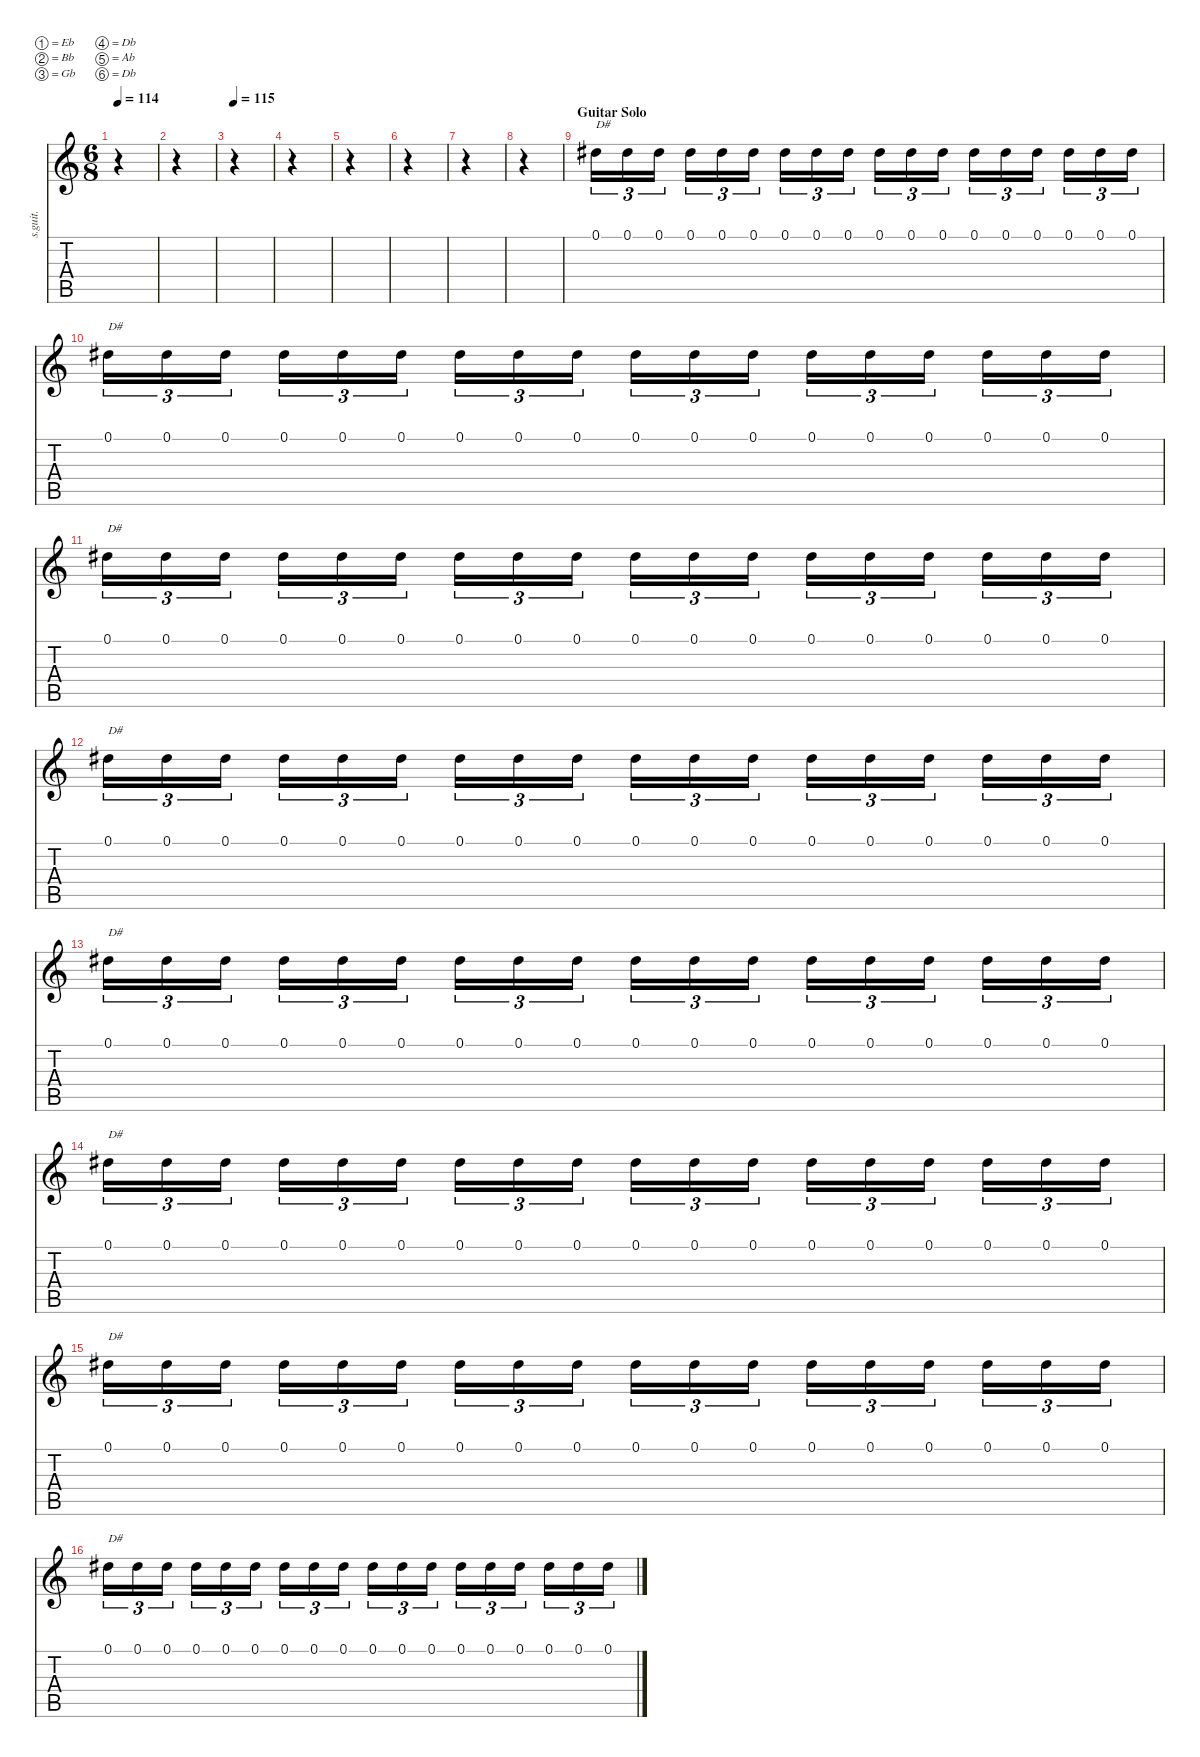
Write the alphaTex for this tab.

\defaultSystemsLayout 4
\hideDynamics
\bracketExtendMode nobrackets
\track ("Daron - Solo Guitar 7" "s.guit.") {instrument electricguitarclean}
\staff {score tabs}
\tuning (Eb4 Bb3 Gb3 Db3 Ab2 Db2)
\ts (6 8)
\tempo 114
\clef g2
\ks c
r.4{dy fff} |
r.4 |
\tempo 115
r.4 |
r.4 |
r.4 |
r.4 |
r.4 |
r.4 |
\section ("" "Guitar Solo")
\tempo (115 hide)
0.1{acc #}.16{tu (3 2) txt "D#" lyrics (0 "") lyrics (1 "") lyrics (2 "") lyrics (3 "") lyrics (4 "")} 0.1{acc #}.16{tu (3 2) lyrics (0 "") lyrics (1 "") lyrics (2 "") lyrics (3 "") lyrics (4 "")} 0.1{acc #}.16{tu (3 2) lyrics (0 "") lyrics (1 "") lyrics (2 "") lyrics (3 "") lyrics (4 "")} 0.1{acc #}.16{tu (3 2) lyrics (0 "") lyrics (1 "") lyrics (2 "") lyrics (3 "") lyrics (4 "")} 0.1{acc #}.16{tu (3 2) lyrics (0 "") lyrics (1 "") lyrics (2 "") lyrics (3 "") lyrics (4 "")} 0.1{acc #}.16{tu (3 2) lyrics (0 "") lyrics (1 "") lyrics (2 "") lyrics (3 "") lyrics (4 "")} 0.1{acc #}.16{tu (3 2) lyrics (0 "") lyrics (1 "") lyrics (2 "") lyrics (3 "") lyrics (4 "")} 0.1{acc #}.16{tu (3 2) lyrics (0 "") lyrics (1 "") lyrics (2 "") lyrics (3 "") lyrics (4 "")} 0.1{acc #}.16{tu (3 2) lyrics (0 "") lyrics (1 "") lyrics (2 "") lyrics (3 "") lyrics (4 "")} 0.1{acc #}.16{tu (3 2) lyrics (0 "") lyrics (1 "") lyrics (2 "") lyrics (3 "") lyrics (4 "")} 0.1{acc #}.16{tu (3 2) lyrics (0 "") lyrics (1 "") lyrics (2 "") lyrics (3 "") lyrics (4 "")} 0.1{acc #}.16{tu (3 2) lyrics (0 "") lyrics (1 "") lyrics (2 "") lyrics (3 "") lyrics (4 "")} 0.1{acc #}.16{tu (3 2) lyrics (0 "") lyrics (1 "") lyrics (2 "") lyrics (3 "") lyrics (4 "")} 0.1{acc #}.16{tu (3 2) lyrics (0 "") lyrics (1 "") lyrics (2 "") lyrics (3 "") lyrics (4 "")} 0.1{acc #}.16{tu (3 2) lyrics (0 "") lyrics (1 "") lyrics (2 "") lyrics (3 "") lyrics (4 "")} 0.1{acc #}.16{tu (3 2) lyrics (0 "") lyrics (1 "") lyrics (2 "") lyrics (3 "") lyrics (4 "")} 0.1{acc #}.16{tu (3 2) lyrics (0 "") lyrics (1 "") lyrics (2 "") lyrics (3 "") lyrics (4 "")} 0.1{acc #}.16{tu (3 2) lyrics (0 "") lyrics (1 "") lyrics (2 "") lyrics (3 "") lyrics (4 "")} |
0.1{acc #}.16{tu (3 2) txt "D#" lyrics (0 "") lyrics (1 "") lyrics (2 "") lyrics (3 "") lyrics (4 "")} 0.1{acc #}.16{tu (3 2) lyrics (0 "") lyrics (1 "") lyrics (2 "") lyrics (3 "") lyrics (4 "")} 0.1{acc #}.16{tu (3 2) lyrics (0 "") lyrics (1 "") lyrics (2 "") lyrics (3 "") lyrics (4 "")} 0.1{acc #}.16{tu (3 2) lyrics (0 "") lyrics (1 "") lyrics (2 "") lyrics (3 "") lyrics (4 "")} 0.1{acc #}.16{tu (3 2) lyrics (0 "") lyrics (1 "") lyrics (2 "") lyrics (3 "") lyrics (4 "")} 0.1{acc #}.16{tu (3 2) lyrics (0 "") lyrics (1 "") lyrics (2 "") lyrics (3 "") lyrics (4 "")} 0.1{acc #}.16{tu (3 2) lyrics (0 "") lyrics (1 "") lyrics (2 "") lyrics (3 "") lyrics (4 "")} 0.1{acc #}.16{tu (3 2) lyrics (0 "") lyrics (1 "") lyrics (2 "") lyrics (3 "") lyrics (4 "")} 0.1{acc #}.16{tu (3 2) lyrics (0 "") lyrics (1 "") lyrics (2 "") lyrics (3 "") lyrics (4 "")} 0.1{acc #}.16{tu (3 2) lyrics (0 "") lyrics (1 "") lyrics (2 "") lyrics (3 "") lyrics (4 "")} 0.1{acc #}.16{tu (3 2) lyrics (0 "") lyrics (1 "") lyrics (2 "") lyrics (3 "") lyrics (4 "")} 0.1{acc #}.16{tu (3 2) lyrics (0 "") lyrics (1 "") lyrics (2 "") lyrics (3 "") lyrics (4 "")} 0.1{acc #}.16{tu (3 2) lyrics (0 "") lyrics (1 "") lyrics (2 "") lyrics (3 "") lyrics (4 "")} 0.1{acc #}.16{tu (3 2) lyrics (0 "") lyrics (1 "") lyrics (2 "") lyrics (3 "") lyrics (4 "")} 0.1{acc #}.16{tu (3 2) lyrics (0 "") lyrics (1 "") lyrics (2 "") lyrics (3 "") lyrics (4 "")} 0.1{acc #}.16{tu (3 2) lyrics (0 "") lyrics (1 "") lyrics (2 "") lyrics (3 "") lyrics (4 "")} 0.1{acc #}.16{tu (3 2) lyrics (0 "") lyrics (1 "") lyrics (2 "") lyrics (3 "") lyrics (4 "")} 0.1{acc #}.16{tu (3 2) lyrics (0 "") lyrics (1 "") lyrics (2 "") lyrics (3 "") lyrics (4 "")} |
0.1{acc #}.16{tu (3 2) txt "D#" lyrics (0 "") lyrics (1 "") lyrics (2 "") lyrics (3 "") lyrics (4 "")} 0.1{acc #}.16{tu (3 2) lyrics (0 "") lyrics (1 "") lyrics (2 "") lyrics (3 "") lyrics (4 "")} 0.1{acc #}.16{tu (3 2) lyrics (0 "") lyrics (1 "") lyrics (2 "") lyrics (3 "") lyrics (4 "")} 0.1{acc #}.16{tu (3 2) lyrics (0 "") lyrics (1 "") lyrics (2 "") lyrics (3 "") lyrics (4 "")} 0.1{acc #}.16{tu (3 2) lyrics (0 "") lyrics (1 "") lyrics (2 "") lyrics (3 "") lyrics (4 "")} 0.1{acc #}.16{tu (3 2) lyrics (0 "") lyrics (1 "") lyrics (2 "") lyrics (3 "") lyrics (4 "")} 0.1{acc #}.16{tu (3 2) lyrics (0 "") lyrics (1 "") lyrics (2 "") lyrics (3 "") lyrics (4 "")} 0.1{acc #}.16{tu (3 2) lyrics (0 "") lyrics (1 "") lyrics (2 "") lyrics (3 "") lyrics (4 "")} 0.1{acc #}.16{tu (3 2) lyrics (0 "") lyrics (1 "") lyrics (2 "") lyrics (3 "") lyrics (4 "")} 0.1{acc #}.16{tu (3 2) lyrics (0 "") lyrics (1 "") lyrics (2 "") lyrics (3 "") lyrics (4 "")} 0.1{acc #}.16{tu (3 2) lyrics (0 "") lyrics (1 "") lyrics (2 "") lyrics (3 "") lyrics (4 "")} 0.1{acc #}.16{tu (3 2) lyrics (0 "") lyrics (1 "") lyrics (2 "") lyrics (3 "") lyrics (4 "")} 0.1{acc #}.16{tu (3 2) lyrics (0 "") lyrics (1 "") lyrics (2 "") lyrics (3 "") lyrics (4 "")} 0.1{acc #}.16{tu (3 2) lyrics (0 "") lyrics (1 "") lyrics (2 "") lyrics (3 "") lyrics (4 "")} 0.1{acc #}.16{tu (3 2) lyrics (0 "") lyrics (1 "") lyrics (2 "") lyrics (3 "") lyrics (4 "")} 0.1{acc #}.16{tu (3 2) lyrics (0 "") lyrics (1 "") lyrics (2 "") lyrics (3 "") lyrics (4 "")} 0.1{acc #}.16{tu (3 2) lyrics (0 "") lyrics (1 "") lyrics (2 "") lyrics (3 "") lyrics (4 "")} 0.1{acc #}.16{tu (3 2) lyrics (0 "") lyrics (1 "") lyrics (2 "") lyrics (3 "") lyrics (4 "")} |
0.1{acc #}.16{tu (3 2) txt "D#" lyrics (0 "") lyrics (1 "") lyrics (2 "") lyrics (3 "") lyrics (4 "")} 0.1{acc #}.16{tu (3 2) lyrics (0 "") lyrics (1 "") lyrics (2 "") lyrics (3 "") lyrics (4 "")} 0.1{acc #}.16{tu (3 2) lyrics (0 "") lyrics (1 "") lyrics (2 "") lyrics (3 "") lyrics (4 "")} 0.1{acc #}.16{tu (3 2) lyrics (0 "") lyrics (1 "") lyrics (2 "") lyrics (3 "") lyrics (4 "")} 0.1{acc #}.16{tu (3 2) lyrics (0 "") lyrics (1 "") lyrics (2 "") lyrics (3 "") lyrics (4 "")} 0.1{acc #}.16{tu (3 2) lyrics (0 "") lyrics (1 "") lyrics (2 "") lyrics (3 "") lyrics (4 "")} 0.1{acc #}.16{tu (3 2) lyrics (0 "") lyrics (1 "") lyrics (2 "") lyrics (3 "") lyrics (4 "")} 0.1{acc #}.16{tu (3 2) lyrics (0 "") lyrics (1 "") lyrics (2 "") lyrics (3 "") lyrics (4 "")} 0.1{acc #}.16{tu (3 2) lyrics (0 "") lyrics (1 "") lyrics (2 "") lyrics (3 "") lyrics (4 "")} 0.1{acc #}.16{tu (3 2) lyrics (0 "") lyrics (1 "") lyrics (2 "") lyrics (3 "") lyrics (4 "")} 0.1{acc #}.16{tu (3 2) lyrics (0 "") lyrics (1 "") lyrics (2 "") lyrics (3 "") lyrics (4 "")} 0.1{acc #}.16{tu (3 2) lyrics (0 "") lyrics (1 "") lyrics (2 "") lyrics (3 "") lyrics (4 "")} 0.1{acc #}.16{tu (3 2) lyrics (0 "") lyrics (1 "") lyrics (2 "") lyrics (3 "") lyrics (4 "")} 0.1{acc #}.16{tu (3 2) lyrics (0 "") lyrics (1 "") lyrics (2 "") lyrics (3 "") lyrics (4 "")} 0.1{acc #}.16{tu (3 2) lyrics (0 "") lyrics (1 "") lyrics (2 "") lyrics (3 "") lyrics (4 "")} 0.1{acc #}.16{tu (3 2) lyrics (0 "") lyrics (1 "") lyrics (2 "") lyrics (3 "") lyrics (4 "")} 0.1{acc #}.16{tu (3 2) lyrics (0 "") lyrics (1 "") lyrics (2 "") lyrics (3 "") lyrics (4 "")} 0.1{acc #}.16{tu (3 2) lyrics (0 "") lyrics (1 "") lyrics (2 "") lyrics (3 "") lyrics (4 "")} |
0.1{acc #}.16{tu (3 2) txt "D#" lyrics (0 "") lyrics (1 "") lyrics (2 "") lyrics (3 "") lyrics (4 "")} 0.1{acc #}.16{tu (3 2) lyrics (0 "") lyrics (1 "") lyrics (2 "") lyrics (3 "") lyrics (4 "")} 0.1{acc #}.16{tu (3 2) lyrics (0 "") lyrics (1 "") lyrics (2 "") lyrics (3 "") lyrics (4 "")} 0.1{acc #}.16{tu (3 2) lyrics (0 "") lyrics (1 "") lyrics (2 "") lyrics (3 "") lyrics (4 "")} 0.1{acc #}.16{tu (3 2) lyrics (0 "") lyrics (1 "") lyrics (2 "") lyrics (3 "") lyrics (4 "")} 0.1{acc #}.16{tu (3 2) lyrics (0 "") lyrics (1 "") lyrics (2 "") lyrics (3 "") lyrics (4 "")} 0.1{acc #}.16{tu (3 2) lyrics (0 "") lyrics (1 "") lyrics (2 "") lyrics (3 "") lyrics (4 "")} 0.1{acc #}.16{tu (3 2) lyrics (0 "") lyrics (1 "") lyrics (2 "") lyrics (3 "") lyrics (4 "")} 0.1{acc #}.16{tu (3 2) lyrics (0 "") lyrics (1 "") lyrics (2 "") lyrics (3 "") lyrics (4 "")} 0.1{acc #}.16{tu (3 2) lyrics (0 "") lyrics (1 "") lyrics (2 "") lyrics (3 "") lyrics (4 "")} 0.1{acc #}.16{tu (3 2) lyrics (0 "") lyrics (1 "") lyrics (2 "") lyrics (3 "") lyrics (4 "")} 0.1{acc #}.16{tu (3 2) lyrics (0 "") lyrics (1 "") lyrics (2 "") lyrics (3 "") lyrics (4 "")} 0.1{acc #}.16{tu (3 2) lyrics (0 "") lyrics (1 "") lyrics (2 "") lyrics (3 "") lyrics (4 "")} 0.1{acc #}.16{tu (3 2) lyrics (0 "") lyrics (1 "") lyrics (2 "") lyrics (3 "") lyrics (4 "")} 0.1{acc #}.16{tu (3 2) lyrics (0 "") lyrics (1 "") lyrics (2 "") lyrics (3 "") lyrics (4 "")} 0.1{acc #}.16{tu (3 2) lyrics (0 "") lyrics (1 "") lyrics (2 "") lyrics (3 "") lyrics (4 "")} 0.1{acc #}.16{tu (3 2) lyrics (0 "") lyrics (1 "") lyrics (2 "") lyrics (3 "") lyrics (4 "")} 0.1{acc #}.16{tu (3 2) lyrics (0 "") lyrics (1 "") lyrics (2 "") lyrics (3 "") lyrics (4 "")} |
0.1{acc #}.16{tu (3 2) txt "D#" lyrics (0 "") lyrics (1 "") lyrics (2 "") lyrics (3 "") lyrics (4 "")} 0.1{acc #}.16{tu (3 2) lyrics (0 "") lyrics (1 "") lyrics (2 "") lyrics (3 "") lyrics (4 "")} 0.1{acc #}.16{tu (3 2) lyrics (0 "") lyrics (1 "") lyrics (2 "") lyrics (3 "") lyrics (4 "")} 0.1{acc #}.16{tu (3 2) lyrics (0 "") lyrics (1 "") lyrics (2 "") lyrics (3 "") lyrics (4 "")} 0.1{acc #}.16{tu (3 2) lyrics (0 "") lyrics (1 "") lyrics (2 "") lyrics (3 "") lyrics (4 "")} 0.1{acc #}.16{tu (3 2) lyrics (0 "") lyrics (1 "") lyrics (2 "") lyrics (3 "") lyrics (4 "")} 0.1{acc #}.16{tu (3 2) lyrics (0 "") lyrics (1 "") lyrics (2 "") lyrics (3 "") lyrics (4 "")} 0.1{acc #}.16{tu (3 2) lyrics (0 "") lyrics (1 "") lyrics (2 "") lyrics (3 "") lyrics (4 "")} 0.1{acc #}.16{tu (3 2) lyrics (0 "") lyrics (1 "") lyrics (2 "") lyrics (3 "") lyrics (4 "")} 0.1{acc #}.16{tu (3 2) lyrics (0 "") lyrics (1 "") lyrics (2 "") lyrics (3 "") lyrics (4 "")} 0.1{acc #}.16{tu (3 2) lyrics (0 "") lyrics (1 "") lyrics (2 "") lyrics (3 "") lyrics (4 "")} 0.1{acc #}.16{tu (3 2) lyrics (0 "") lyrics (1 "") lyrics (2 "") lyrics (3 "") lyrics (4 "")} 0.1{acc #}.16{tu (3 2) lyrics (0 "") lyrics (1 "") lyrics (2 "") lyrics (3 "") lyrics (4 "")} 0.1{acc #}.16{tu (3 2) lyrics (0 "") lyrics (1 "") lyrics (2 "") lyrics (3 "") lyrics (4 "")} 0.1{acc #}.16{tu (3 2) lyrics (0 "") lyrics (1 "") lyrics (2 "") lyrics (3 "") lyrics (4 "")} 0.1{acc #}.16{tu (3 2) lyrics (0 "") lyrics (1 "") lyrics (2 "") lyrics (3 "") lyrics (4 "")} 0.1{acc #}.16{tu (3 2) lyrics (0 "") lyrics (1 "") lyrics (2 "") lyrics (3 "") lyrics (4 "")} 0.1{acc #}.16{tu (3 2) lyrics (0 "") lyrics (1 "") lyrics (2 "") lyrics (3 "") lyrics (4 "")} |
0.1{acc #}.16{tu (3 2) txt "D#" lyrics (0 "") lyrics (1 "") lyrics (2 "") lyrics (3 "") lyrics (4 "")} 0.1{acc #}.16{tu (3 2) lyrics (0 "") lyrics (1 "") lyrics (2 "") lyrics (3 "") lyrics (4 "")} 0.1{acc #}.16{tu (3 2) lyrics (0 "") lyrics (1 "") lyrics (2 "") lyrics (3 "") lyrics (4 "")} 0.1{acc #}.16{tu (3 2) lyrics (0 "") lyrics (1 "") lyrics (2 "") lyrics (3 "") lyrics (4 "")} 0.1{acc #}.16{tu (3 2) lyrics (0 "") lyrics (1 "") lyrics (2 "") lyrics (3 "") lyrics (4 "")} 0.1{acc #}.16{tu (3 2) lyrics (0 "") lyrics (1 "") lyrics (2 "") lyrics (3 "") lyrics (4 "")} 0.1{acc #}.16{tu (3 2) lyrics (0 "") lyrics (1 "") lyrics (2 "") lyrics (3 "") lyrics (4 "")} 0.1{acc #}.16{tu (3 2) lyrics (0 "") lyrics (1 "") lyrics (2 "") lyrics (3 "") lyrics (4 "")} 0.1{acc #}.16{tu (3 2) lyrics (0 "") lyrics (1 "") lyrics (2 "") lyrics (3 "") lyrics (4 "")} 0.1{acc #}.16{tu (3 2) lyrics (0 "") lyrics (1 "") lyrics (2 "") lyrics (3 "") lyrics (4 "")} 0.1{acc #}.16{tu (3 2) lyrics (0 "") lyrics (1 "") lyrics (2 "") lyrics (3 "") lyrics (4 "")} 0.1{acc #}.16{tu (3 2) lyrics (0 "") lyrics (1 "") lyrics (2 "") lyrics (3 "") lyrics (4 "")} 0.1{acc #}.16{tu (3 2) lyrics (0 "") lyrics (1 "") lyrics (2 "") lyrics (3 "") lyrics (4 "")} 0.1{acc #}.16{tu (3 2) lyrics (0 "") lyrics (1 "") lyrics (2 "") lyrics (3 "") lyrics (4 "")} 0.1{acc #}.16{tu (3 2) lyrics (0 "") lyrics (1 "") lyrics (2 "") lyrics (3 "") lyrics (4 "")} 0.1{acc #}.16{tu (3 2) lyrics (0 "") lyrics (1 "") lyrics (2 "") lyrics (3 "") lyrics (4 "")} 0.1{acc #}.16{tu (3 2) lyrics (0 "") lyrics (1 "") lyrics (2 "") lyrics (3 "") lyrics (4 "")} 0.1{acc #}.16{tu (3 2) lyrics (0 "") lyrics (1 "") lyrics (2 "") lyrics (3 "") lyrics (4 "")} |
0.1{acc #}.16{tu (3 2) txt "D#" lyrics (0 "") lyrics (1 "") lyrics (2 "") lyrics (3 "") lyrics (4 "")} 0.1{acc #}.16{tu (3 2) lyrics (0 "") lyrics (1 "") lyrics (2 "") lyrics (3 "") lyrics (4 "")} 0.1{acc #}.16{tu (3 2) lyrics (0 "") lyrics (1 "") lyrics (2 "") lyrics (3 "") lyrics (4 "")} 0.1{acc #}.16{tu (3 2) lyrics (0 "") lyrics (1 "") lyrics (2 "") lyrics (3 "") lyrics (4 "")} 0.1{acc #}.16{tu (3 2) lyrics (0 "") lyrics (1 "") lyrics (2 "") lyrics (3 "") lyrics (4 "")} 0.1{acc #}.16{tu (3 2) lyrics (0 "") lyrics (1 "") lyrics (2 "") lyrics (3 "") lyrics (4 "")} 0.1{acc #}.16{tu (3 2) lyrics (0 "") lyrics (1 "") lyrics (2 "") lyrics (3 "") lyrics (4 "")} 0.1{acc #}.16{tu (3 2) lyrics (0 "") lyrics (1 "") lyrics (2 "") lyrics (3 "") lyrics (4 "")} 0.1{acc #}.16{tu (3 2) lyrics (0 "") lyrics (1 "") lyrics (2 "") lyrics (3 "") lyrics (4 "")} 0.1{acc #}.16{tu (3 2) lyrics (0 "") lyrics (1 "") lyrics (2 "") lyrics (3 "") lyrics (4 "")} 0.1{acc #}.16{tu (3 2) lyrics (0 "") lyrics (1 "") lyrics (2 "") lyrics (3 "") lyrics (4 "")} 0.1{acc #}.16{tu (3 2) lyrics (0 "") lyrics (1 "") lyrics (2 "") lyrics (3 "") lyrics (4 "")} 0.1{acc #}.16{tu (3 2) lyrics (0 "") lyrics (1 "") lyrics (2 "") lyrics (3 "") lyrics (4 "")} 0.1{acc #}.16{tu (3 2) lyrics (0 "") lyrics (1 "") lyrics (2 "") lyrics (3 "") lyrics (4 "")} 0.1{acc #}.16{tu (3 2) lyrics (0 "") lyrics (1 "") lyrics (2 "") lyrics (3 "") lyrics (4 "")} 0.1{acc #}.16{tu (3 2) lyrics (0 "") lyrics (1 "") lyrics (2 "") lyrics (3 "") lyrics (4 "")} 0.1{acc #}.16{tu (3 2) lyrics (0 "") lyrics (1 "") lyrics (2 "") lyrics (3 "") lyrics (4 "")} 0.1{acc #}.16{tu (3 2) lyrics (0 "") lyrics (1 "") lyrics (2 "") lyrics (3 "") lyrics (4 "")}
